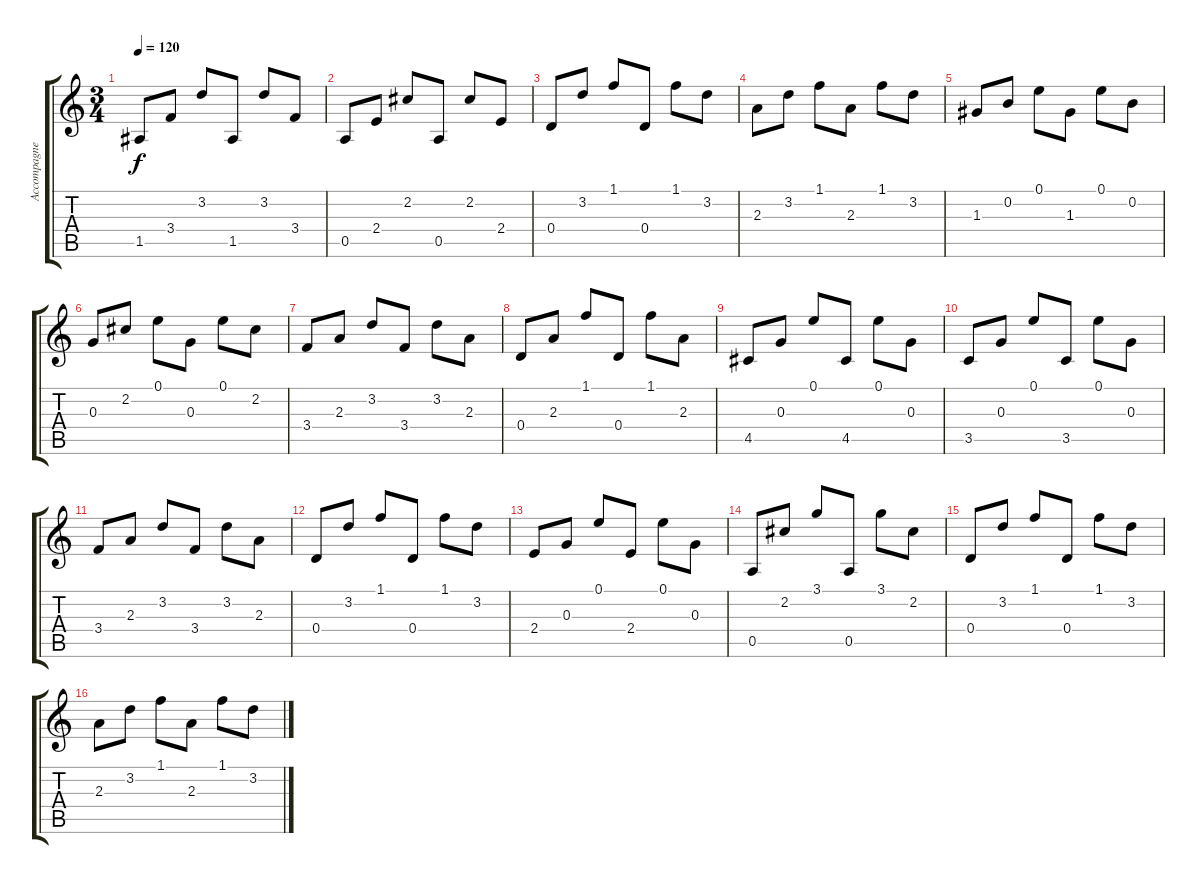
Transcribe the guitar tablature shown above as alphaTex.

\track ("Accompagnement" "Accompagne") {instrument acousticguitarnylon}
\staff {score tabs}
\tuning (E4 B3 G3 D3 A2 E2) {hide}
\ts (3 4)
\tempo 120
\clef g2
\ks c
1.5.8{dy f} 3.4.8 3.2.8 1.5.8 3.2.8 3.4.8 |
0.5.8 2.4.8 2.2.8 0.5.8 2.2.8 2.4.8 |
0.4.8 3.2.8 1.1.8 0.4.8 1.1.8 3.2.8 |
2.3.8 3.2.8 1.1.8 2.3.8 1.1.8 3.2.8 |
1.3.8 0.2.8 0.1.8 1.3.8 0.1.8 0.2.8 |
0.3.8 2.2.8 0.1.8 0.3.8 0.1.8 2.2.8 |
3.4.8 2.3.8 3.2.8 3.4.8 3.2.8 2.3.8 |
0.4.8 2.3.8 1.1.8 0.4.8 1.1.8 2.3.8 |
4.5.8 0.3.8 0.1.8 4.5.8 0.1.8 0.3.8 |
3.5.8 0.3.8 0.1.8 3.5.8 0.1.8 0.3.8 |
3.4.8 2.3.8 3.2.8 3.4.8 3.2.8 2.3.8 |
0.4.8 3.2.8 1.1.8 0.4.8 1.1.8 3.2.8 |
2.4.8 0.3.8 0.1.8 2.4.8 0.1.8 0.3.8 |
0.5.8 2.2.8 3.1.8 0.5.8 3.1.8 2.2.8 |
0.4.8 3.2.8 1.1.8 0.4.8 1.1.8 3.2.8 |
2.3.8 3.2.8 1.1.8 2.3.8 1.1.8 3.2.8
